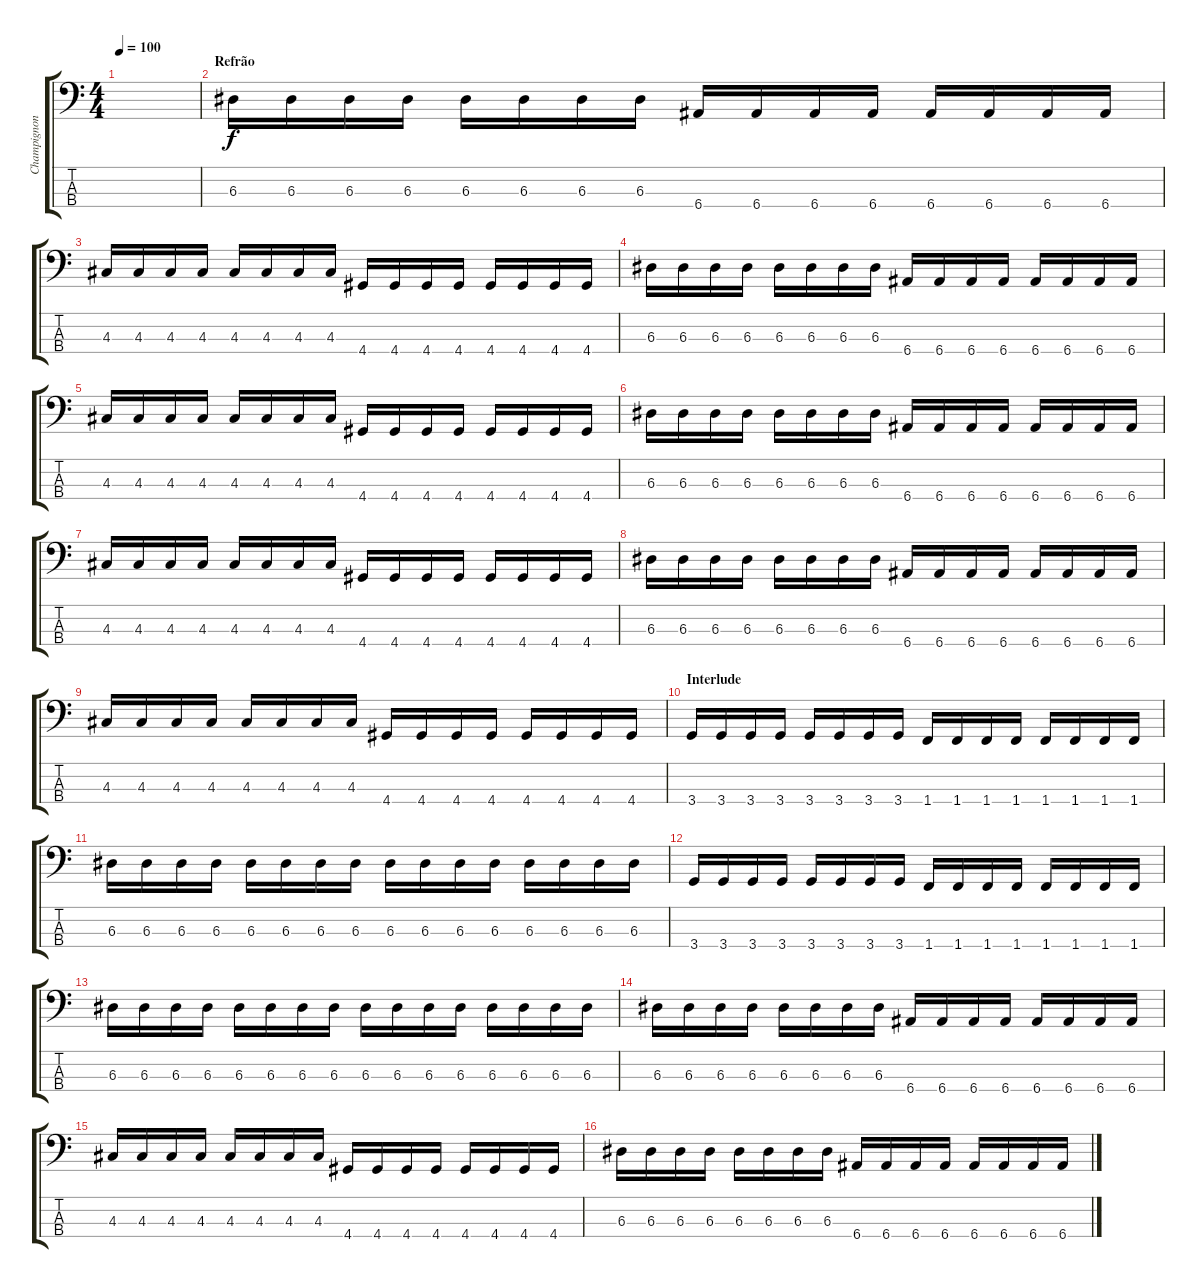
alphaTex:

\track ("Champignon" "Champignon") {instrument acousticbass}
\staff {score tabs}
\tuning (G2 D2 A1 E1) {hide}
\ts (4 4)
\tempo 100
\clef f4
\ks c
|
\section ("" "Refrão")
6.3.16 6.3.16 6.3.16 6.3.16 6.3.16 6.3.16 6.3.16 6.3.16 6.4.16 6.4.16 6.4.16 6.4.16 6.4.16 6.4.16 6.4.16 6.4.16 |
4.3.16 4.3.16 4.3.16 4.3.16 4.3.16 4.3.16 4.3.16 4.3.16 4.4.16 4.4.16 4.4.16 4.4.16 4.4.16 4.4.16 4.4.16 4.4.16 |
6.3.16 6.3.16 6.3.16 6.3.16 6.3.16 6.3.16 6.3.16 6.3.16 6.4.16 6.4.16 6.4.16 6.4.16 6.4.16 6.4.16 6.4.16 6.4.16 |
4.3.16 4.3.16 4.3.16 4.3.16 4.3.16 4.3.16 4.3.16 4.3.16 4.4.16 4.4.16 4.4.16 4.4.16 4.4.16 4.4.16 4.4.16 4.4.16 |
6.3.16 6.3.16 6.3.16 6.3.16 6.3.16 6.3.16 6.3.16 6.3.16 6.4.16 6.4.16 6.4.16 6.4.16 6.4.16 6.4.16 6.4.16 6.4.16 |
4.3.16 4.3.16 4.3.16 4.3.16 4.3.16 4.3.16 4.3.16 4.3.16 4.4.16 4.4.16 4.4.16 4.4.16 4.4.16 4.4.16 4.4.16 4.4.16 |
6.3.16 6.3.16 6.3.16 6.3.16 6.3.16 6.3.16 6.3.16 6.3.16 6.4.16 6.4.16 6.4.16 6.4.16 6.4.16 6.4.16 6.4.16 6.4.16 |
4.3.16 4.3.16 4.3.16 4.3.16 4.3.16 4.3.16 4.3.16 4.3.16 4.4.16 4.4.16 4.4.16 4.4.16 4.4.16 4.4.16 4.4.16 4.4.16 |
\section ("" "Interlude")
3.4.16 3.4.16 3.4.16 3.4.16 3.4.16 3.4.16 3.4.16 3.4.16 1.4.16 1.4.16 1.4.16 1.4.16 1.4.16 1.4.16 1.4.16 1.4.16 |
6.3.16 6.3.16 6.3.16 6.3.16 6.3.16 6.3.16 6.3.16 6.3.16 6.3.16 6.3.16 6.3.16 6.3.16 6.3.16 6.3.16 6.3.16 6.3.16 |
3.4.16 3.4.16 3.4.16 3.4.16 3.4.16 3.4.16 3.4.16 3.4.16 1.4.16 1.4.16 1.4.16 1.4.16 1.4.16 1.4.16 1.4.16 1.4.16 |
6.3.16 6.3.16 6.3.16 6.3.16 6.3.16 6.3.16 6.3.16 6.3.16 6.3.16 6.3.16 6.3.16 6.3.16 6.3.16 6.3.16 6.3.16 6.3.16 |
6.3.16 6.3.16 6.3.16 6.3.16 6.3.16 6.3.16 6.3.16 6.3.16 6.4.16 6.4.16 6.4.16 6.4.16 6.4.16 6.4.16 6.4.16 6.4.16 |
4.3.16 4.3.16 4.3.16 4.3.16 4.3.16 4.3.16 4.3.16 4.3.16 4.4.16 4.4.16 4.4.16 4.4.16 4.4.16 4.4.16 4.4.16 4.4.16 |
6.3.16 6.3.16 6.3.16 6.3.16 6.3.16 6.3.16 6.3.16 6.3.16 6.4.16 6.4.16 6.4.16 6.4.16 6.4.16 6.4.16 6.4.16 6.4.16
